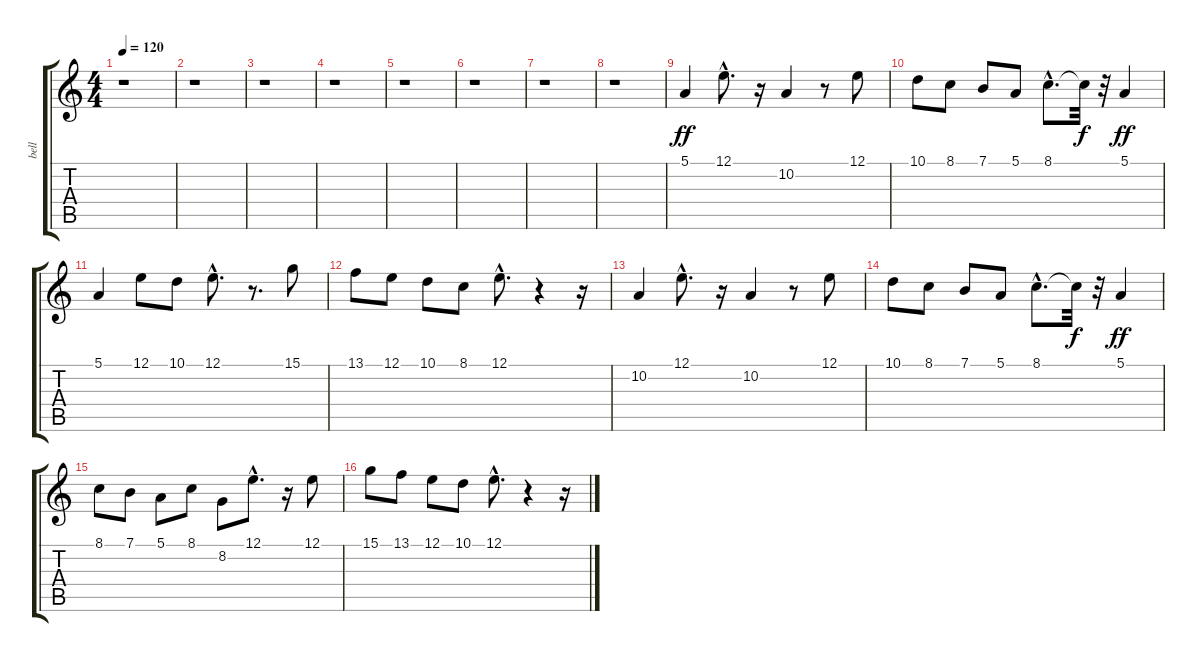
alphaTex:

\track ("bell" "bell") {instrument vibraphone}
\staff {score tabs}
\tuning (E4 B3 G3 D3 A2 E2) {hide}
\ts (4 4)
\tempo 120
\clef g2
\ks c
r.1{dy f} |
r.1 |
r.1 |
r.1 |
r.1 |
r.1 |
r.1 |
r.1 |
5.1.4{dy ff} 12.1{hac}.8{d} r.16 10.2.4 r.8 12.1.8 |
10.1.8 8.1.8 7.1.8 5.1.8 8.1{hac}.8{d} 8.1{t}.32{dy f} r.32 5.1.4{dy ff} |
5.1.4 12.1.8 10.1.8 12.1{hac}.8{d} r.8{d} 15.1.8 |
13.1.8 12.1.8 10.1.8 8.1.8 12.1{hac}.8{d} r.4 r.16 |
10.2.4 12.1{hac}.8{d} r.16 10.2.4 r.8 12.1.8 |
10.1.8 8.1.8 7.1.8 5.1.8 8.1{hac}.8{d} 8.1{t}.32{dy f} r.32 5.1.4{dy ff} |
8.1.8 7.1.8 5.1.8 8.1.8 8.2.8 12.1{hac}.8{d} r.16 12.1.8 |
15.1.8 13.1.8 12.1.8 10.1.8 12.1{hac}.8{d} r.4 r.16
